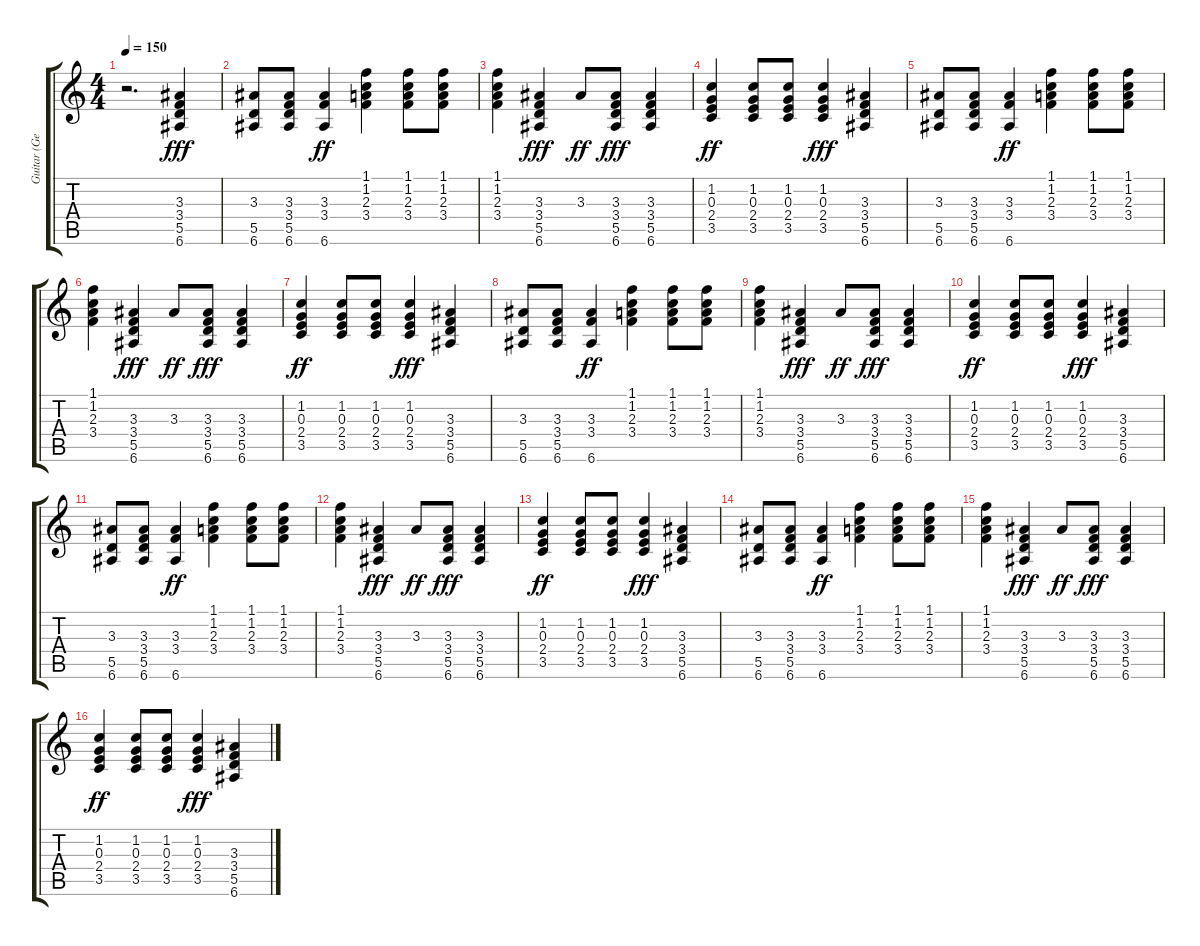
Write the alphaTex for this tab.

\track ("Guitar (George Harrison)" "Guitar (Ge") {instrument electricguitarclean}
\staff {score tabs}
\tuning (E4 B3 G3 D3 A2 E2) {hide}
\ts (4 4)
\tempo 150
\clef g2
\ks c
r.2{d dy fff instrument electricguitarclean} (3.3 3.4 5.5 6.6).4{volume 2} |
(3.3 5.5 6.6).8{volume 2} (3.3 3.4 5.5 6.6).8{volume 2} (3.3 3.4 6.6).4{dy ff} (1.1 1.2 2.3 3.4).4{volume 2} (1.1 1.2 2.3 3.4).8{volume 2} (1.1 1.2 2.3 3.4).8{volume 3} |
(1.1 1.2 2.3 3.4).4{volume 3} (3.3 3.4 5.5 6.6).4{dy fff volume 3} 3.3.8{dy ff volume 3} (3.3 3.4 5.5 6.6).8{dy fff volume 3} (3.3 3.4 5.5 6.6).4{volume 3} |
(1.2 0.3 2.4 3.5).4{dy ff volume 4} (1.2 0.3 2.4 3.5).8{volume 4} (1.2 0.3 2.4 3.5).8{volume 4} (1.2 0.3 2.4 3.5).4{dy fff} (3.3 3.4 5.5 6.6).4{volume 4} |
(3.3 5.5 6.6).8{volume 4} (3.3 3.4 5.5 6.6).8 (3.3 3.4 6.6).4{dy ff volume 4} (1.1 1.2 2.3 3.4).4{volume 5} (1.1 1.2 2.3 3.4).8{volume 5} (1.1 1.2 2.3 3.4).8{volume 5} |
(1.1 1.2 2.3 3.4).4{volume 5} (3.3 3.4 5.5 6.6).4{dy fff volume 5} 3.3.8{dy ff volume 6} (3.3 3.4 5.5 6.6).8{dy fff volume 6} (3.3 3.4 5.5 6.6).4{volume 6} |
(1.2 0.3 2.4 3.5).4{dy ff volume 6} (1.2 0.3 2.4 3.5).8{volume 6} (1.2 0.3 2.4 3.5).8{volume 6} (1.2 0.3 2.4 3.5).4{dy fff} (3.3 3.4 5.5 6.6).4{volume 6} |
(3.3 5.5 6.6).8{volume 7} (3.3 3.4 5.5 6.6).8{volume 7} (3.3 3.4 6.6).4{dy ff volume 7} (1.1 1.2 2.3 3.4).4{volume 7} (1.1 1.2 2.3 3.4).8{volume 7} (1.1 1.2 2.3 3.4).8{volume 7} |
(1.1 1.2 2.3 3.4).4{volume 8} (3.3 3.4 5.5 6.6).4{dy fff volume 8} 3.3.8{dy ff volume 8} (3.3 3.4 5.5 6.6).8{dy fff volume 8} (3.3 3.4 5.5 6.6).4 |
(1.2 0.3 2.4 3.5).4{dy ff volume 8} (1.2 0.3 2.4 3.5).8{volume 8} (1.2 0.3 2.4 3.5).8 (1.2 0.3 2.4 3.5).4{dy fff volume 9} (3.3 3.4 5.5 6.6).4{volume 9} |
(3.3 5.5 6.6).8{volume 9} (3.3 3.4 5.5 6.6).8{volume 9} (3.3 3.4 6.6).4{dy ff volume 9} (1.1 1.2 2.3 3.4).4{volume 9} (1.1 1.2 2.3 3.4).8{volume 10} (1.1 1.2 2.3 3.4).8{volume 10} |
(1.1 1.2 2.3 3.4).4{volume 10} (3.3 3.4 5.5 6.6).4{dy fff volume 10} 3.3.8{dy ff volume 10} (3.3 3.4 5.5 6.6).8{dy fff} (3.3 3.4 5.5 6.6).4{volume 10} |
(1.2 0.3 2.4 3.5).4{dy ff volume 11} (1.2 0.3 2.4 3.5).8{volume 11} (1.2 0.3 2.4 3.5).8{volume 11} (1.2 0.3 2.4 3.5).4{dy fff volume 11} (3.3 3.4 5.5 6.6).4{volume 11} |
(3.3 5.5 6.6).8 (3.3 3.4 5.5 6.6).8 (3.3 3.4 6.6).4{dy ff} (1.1 1.2 2.3 3.4).4 (1.1 1.2 2.3 3.4).8 (1.1 1.2 2.3 3.4).8 |
(1.1 1.2 2.3 3.4).4 (3.3 3.4 5.5 6.6).4{dy fff} 3.3.8{dy ff} (3.3 3.4 5.5 6.6).8{dy fff} (3.3 3.4 5.5 6.6).4 |
(1.2 0.3 2.4 3.5).4{dy ff} (1.2 0.3 2.4 3.5).8 (1.2 0.3 2.4 3.5).8 (1.2 0.3 2.4 3.5).4{dy fff} (3.3 3.4 5.5 6.6).4
